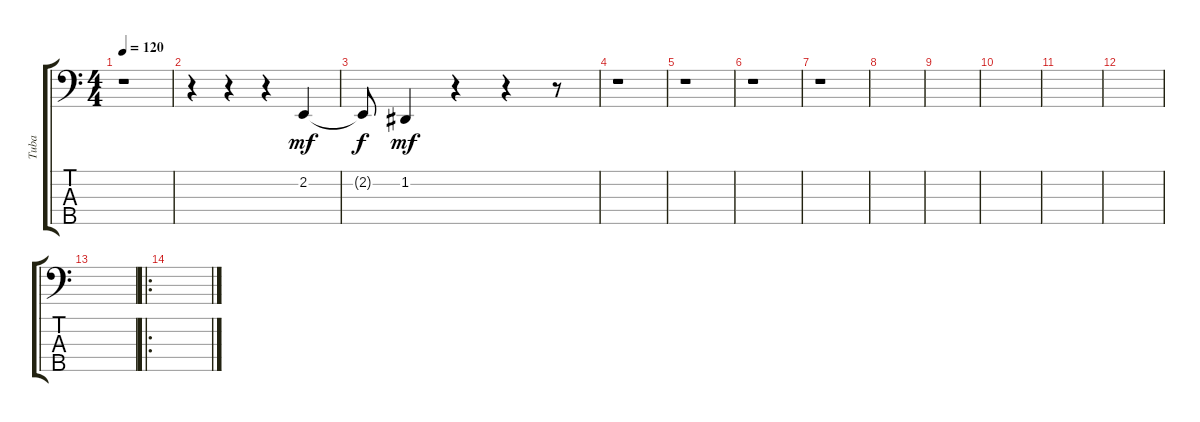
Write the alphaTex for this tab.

\track ("Tuba" "Tuba") {instrument tuba}
\staff {score tabs}
\tuning (G2 D2 A1 E1 B0) {hide}
\ts (4 4)
\tempo 120
\clef f4
\ks c
r.1{dy f} |
r.4 r.4 r.4 2.2.4{dy mf} |
2.2{t}.8{dy f} 1.2.4{dy mf} r.4 r.4 r.8 |
r.1 |
r.1 |
r.1 |
r.1 |
|
|
|
|
|
|
\ro
